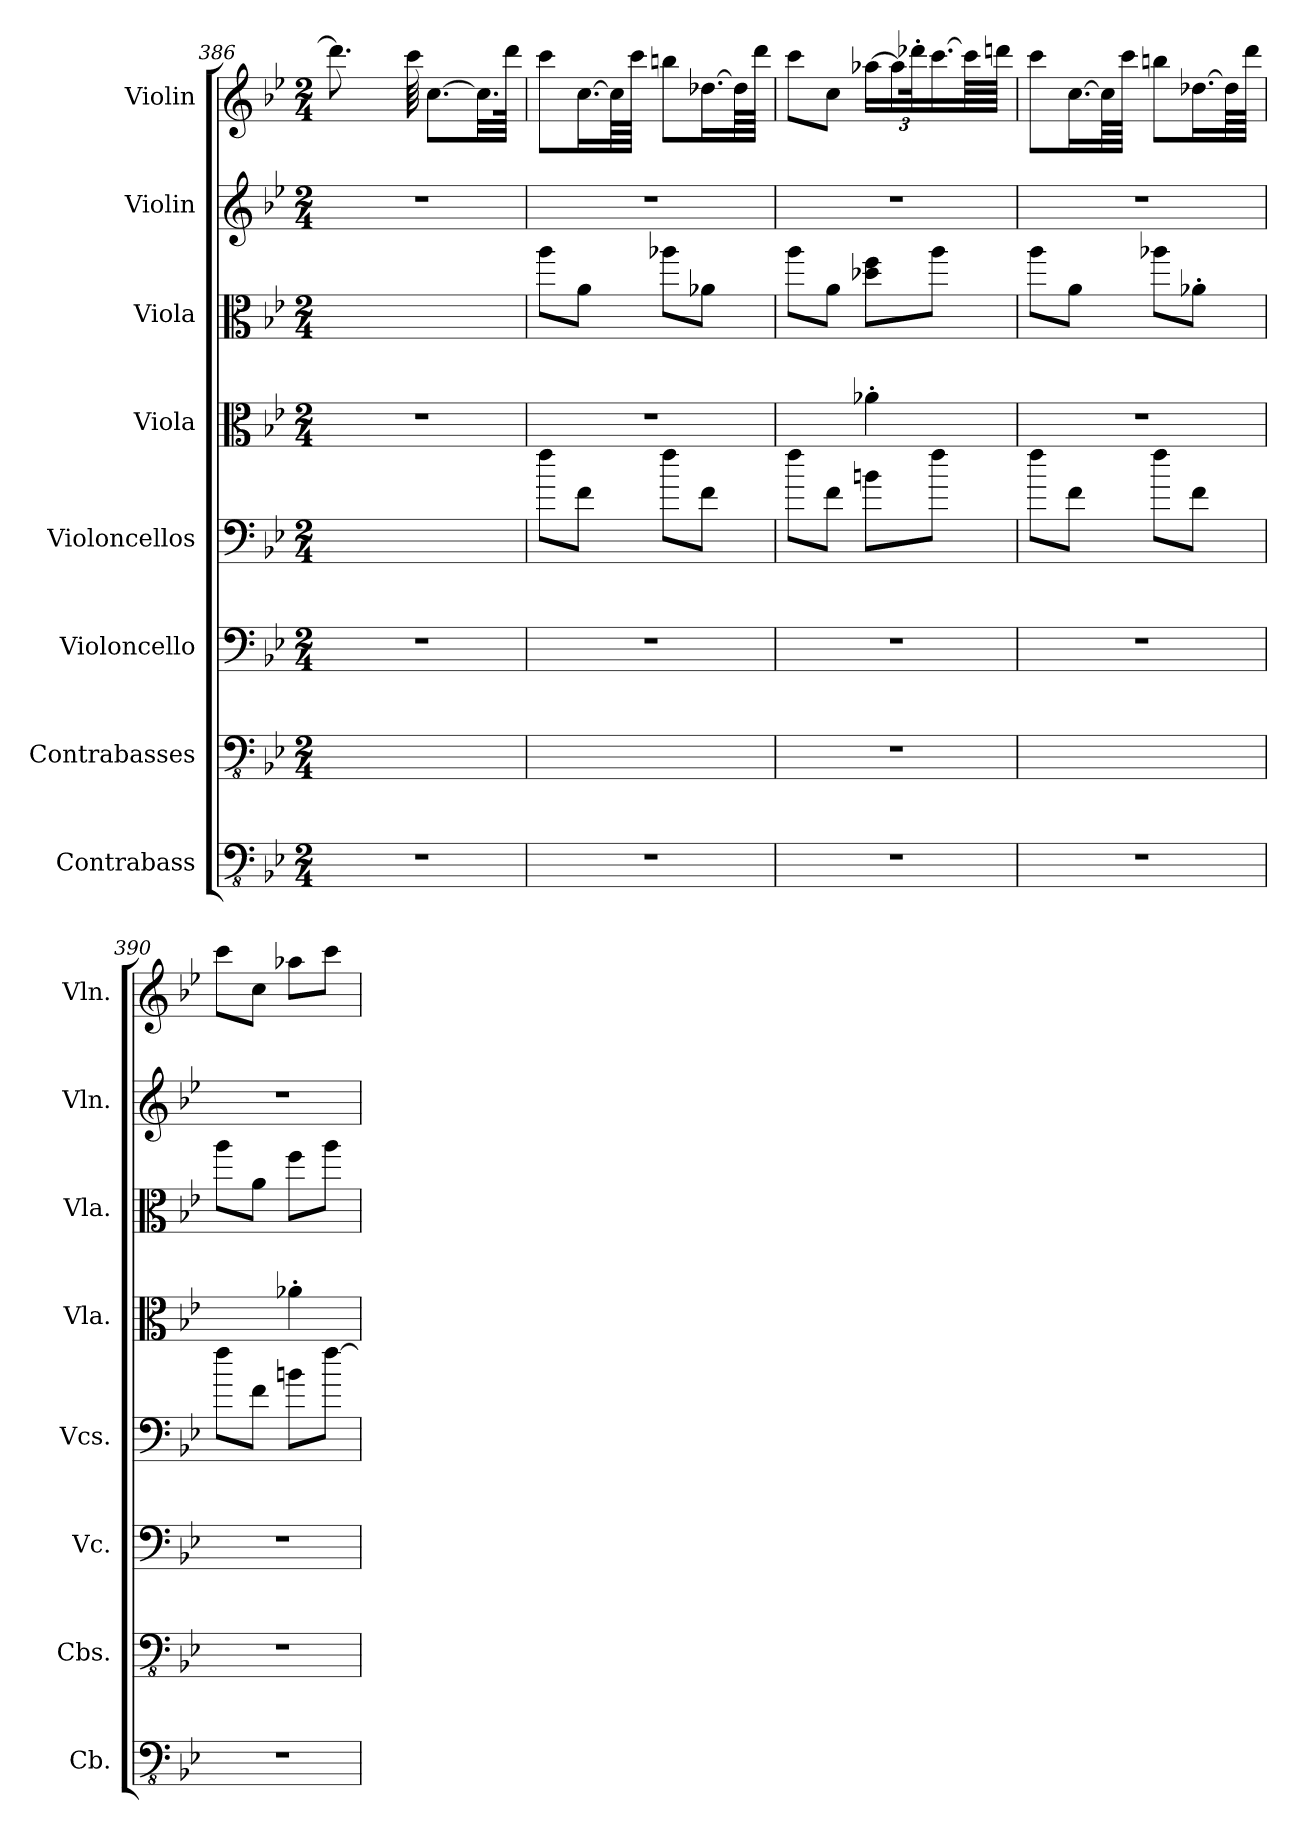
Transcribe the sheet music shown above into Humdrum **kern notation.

**kern	**kern	**kern	**kern	**kern	**kern	**kern	**kern
*part8	*part7	*part6	*part5	*part4	*part3	*part2	*part1
*staff8	*staff7	*staff6	*staff5	*staff4	*staff3	*staff2	*staff1
*I"Contrabass	*I"Contrabasses	*I"Violoncello	*I"Violoncellos	*I"Viola	*I"Viola	*I"Violin	*I"Violin
*I'Cb.	*I'Cbs.	*I'Vc.	*I'Vcs.	*I'Vla.	*I'Vla.	*I'Vln.	*I'Vln.
*clefFv4	*clefFv4	*clefF4	*clefF4	*clefC3	*clefC3	*clefG2	*clefG2
*ITrd7c12	*	*	*	*	*	*	*
*k[b-e-]	*k[b-e-]	*k[b-e-]	*k[b-e-]	*k[b-e-]	*k[b-e-]	*k[b-e-]	*k[b-e-]
*M2/4	*M2/4	*M2/4	*M2/4	*M2/4	*M2/4	*M2/4	*M2/4
=386	=386	=386	=386	=386	=386	=386	=386
2r	2ryy	2r	2ryy	2r	2ryy	2r	8.ddd\]
.	.	.	.	.	.	.	32ryy
.	.	.	.	.	.	.	64ryy
.	.	.	.	.	.	.	64ccc\
.	.	.	.	.	.	.	[8.cc\L
.	.	.	.	.	.	.	32.cc\LL]
.	.	.	.	.	.	.	64ddd\JJJk
=387	=387	=387	=387	=387	=387	=387	=387
2r	2ryy	2r	8ff\L	2r	8aa\L	2r	8ccc\L
.	.	.	8f\J	.	8a\J	.	[16.cc\L
.	.	.	.	.	.	.	64cc\LL]
.	.	.	.	.	.	.	64ccc\JJJJ
.	.	.	8ff\L	.	8aa-X\L	.	8bbn\L
.	.	.	8f\J	.	8a-X\J	.	[16.dd-X\L
.	.	.	.	.	.	.	64dd-\LL]
.	.	.	.	.	.	.	64ddd\JJJJ
!!LO:PB:g=z
=388	=388	=388	=388	=388	=388	=388	=388
2r	2r	2r	8ff\L	4ryy	8aa\L	2r	8ccc\L
.	.	.	8f\J	.	8a\J	.	8cc\J
.	.	.	8bn\L	4a-X'\	8dd-X\ 8ff\L	.	[16aa-X\LL
*	*	*	*	*	*	*	*Xbrackettup
.	.	.	.	.	.	.	24aa-\]
.	.	.	.	.	.	.	48ddd-X'\K
.	.	.	8ff\J	.	8aa\J	.	[16.ccc\
.	.	.	.	.	.	.	64ccc\LL]
.	.	.	.	.	.	.	64dddn\JJJJ
=389	=389	=389	=389	=389	=389	=389	=389
2r	2ryy	2r	8ff\L	2r	8aa\L	2r	8ccc\L
.	.	.	8f\J	.	8a\J	.	[16.cc\L
.	.	.	.	.	.	.	64cc\LL]
.	.	.	.	.	.	.	64ccc\JJJJ
.	.	.	8ff\L	.	8aa-X\L	.	8bbn\L
.	.	.	8f\J	.	8a-X'\J	.	[16.dd-X\L
.	.	.	.	.	.	.	64dd-\LL]
.	.	.	.	.	.	.	64ddd\JJJJ
=390	=390	=390	=390	=390	=390	=390	=390
2r	2r	2r	8ff\L	4ryy	8aa\L	2r	8ccc\L
.	.	.	8f\J	.	8a\J	.	8cc\J
.	.	.	8bn\L	4a-X'\	8ff\L	.	8aa-X\L
.	.	.	[8ff\J	.	8aa\J	.	8ccc\J
=	=	=	=	=	=	=	=
*-	*-	*-	*-	*-	*-	*-	*-
